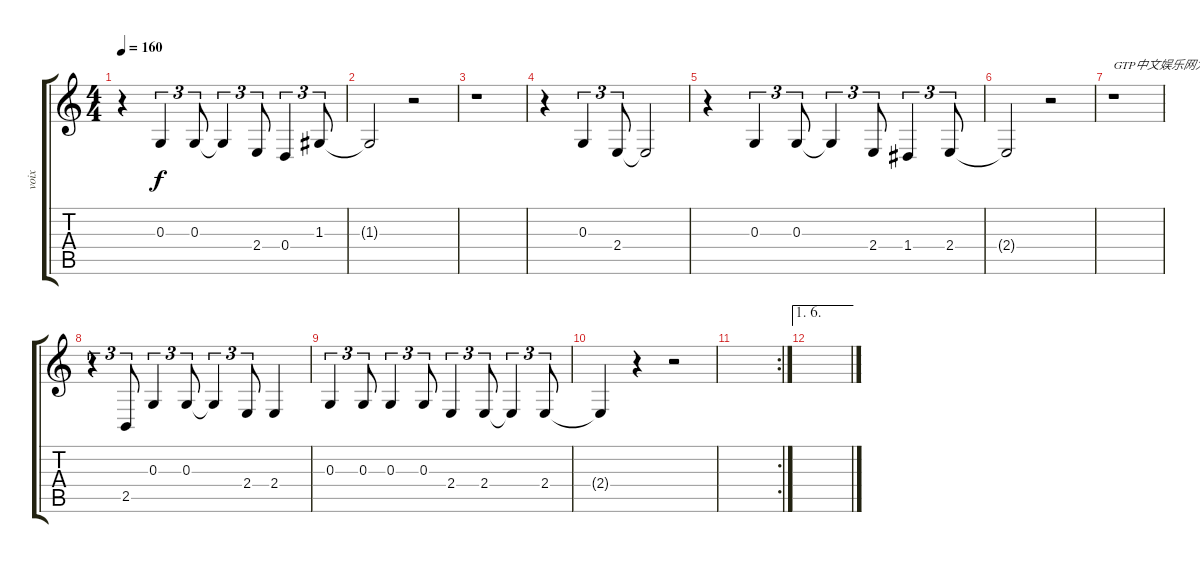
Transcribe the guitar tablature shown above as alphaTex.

\track ("voix" "voix") {instrument voiceoohs}
\staff {score tabs}
\tuning (E4 B3 G3 D3 A2 E2) {hide}
\ts (4 4)
\tempo 160
\clef g2
\ks c
r.4{dy f} 0.3.4{tu (3 2)} 0.3.8{tu (3 2)} 0.3{t}.4{tu (3 2)} 2.4.8{tu (3 2)} 0.4.4{tu (3 2)} 1.3.8{tu (3 2)} |
1.3{t}.2 r.2 |
r.1 |
r.4 0.3.4{tu (3 2)} 2.4.8{tu (3 2)} 2.4{t}.2 |
r.4 0.3.4{tu (3 2)} 0.3.8{tu (3 2)} 0.3{t}.4{tu (3 2)} 2.4.8{tu (3 2)} 1.4.4{tu (3 2)} 2.4.8{tu (3 2)} |
2.4{t}.2 r.2 |
r.1{txt "GTP中文娱乐网为您提供优秀的谱子"} |
r.4{tu (3 2)} 2.5.8{tu (3 2)} 0.3.4{tu (3 2)} 0.3.8{tu (3 2)} 0.3{t}.4{tu (3 2)} 2.4.8{tu (3 2)} 2.4.4 |
0.3.4{tu (3 2)} 0.3.8{tu (3 2)} 0.3.4{tu (3 2)} 0.3.8{tu (3 2)} 2.4.4{tu (3 2)} 2.4.8{tu (3 2)} 2.4{t}.4{tu (3 2)} 2.4.8{tu (3 2)} |
2.4{t}.4 r.4 r.2 |
\rc 2
|
\ae (1 6)
